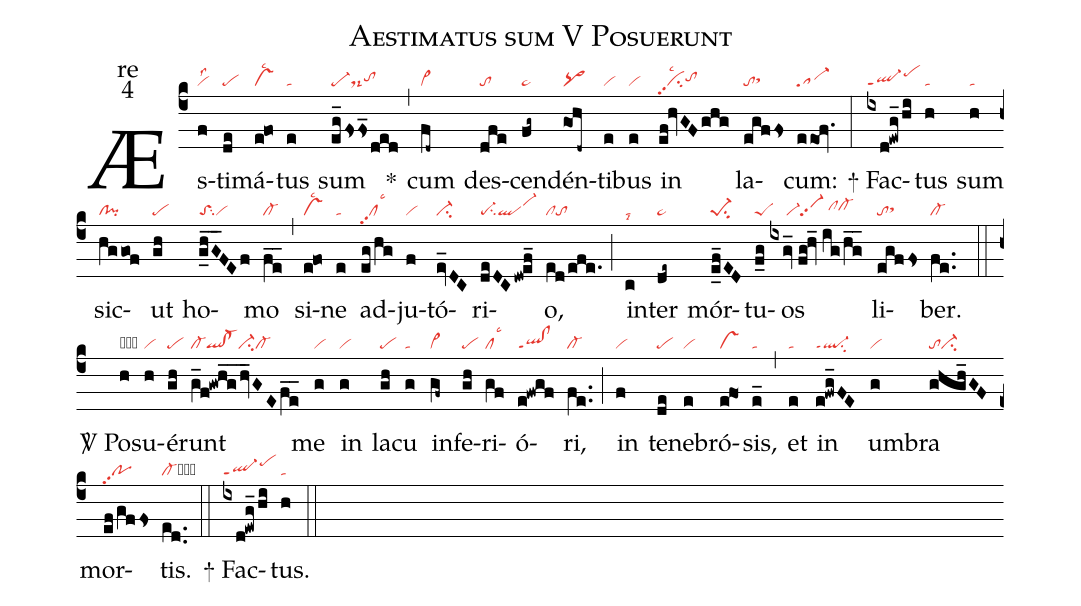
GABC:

name:Aestimatus sum V Posuerunt;
office-part:re;
mode:4;
nabc-lines:1;
%%
(c4) Æs(f|vilss2)ti(de|pe)má(e@fo|vslsc2)tus(e|ta) sum(eg_fsfs_ded|pe-ds-tohh) <sp>*</sp>(,) cum(fd~|vi>) des(dfe|to)cen(fg~|pe~)dén(go@hd~|pq>)ti(e|vi)bus(e|vi) in(ef!hvGFghg|cipp2lsc2tohh) la(egffs|tosthh)cum:(eeof.|sa-) (:)

<sp>+</sp> Fac(ixd!ewg_/hi|ql-ppt1pehj)tus(h|ta) sum(h|ta) sic(hggof|cl!pi)ut(gh|pe) ho(g_hG__FEf|toSsu2vi)mo(fe__|cl-) (,) si(e@fo|vslsc2)ne(e|ta) ad(eg/hg|clpp2lsc3)ju(f|vi)tó(ev_DC|ci-)ri(deDC/dw!ef_|pe-su2qlvi-hj)o,(ed/efe.|clto) (;) in(c|talsi8)ter(de~|pe~) mór(e_f_ED|pe-1su2)tu(f_g|peS)os(ixgv_//fg!hv_//ig/hg__|/////vi-vi-pp2/clhhcl-hh) li(egffs|tosthh)ber.(fe..|cl-) (::)

<sp>V/</sp> Po(h|obvi)su(h|vi)é(gh|pe)runt(g_f!gwhg__hv_GEfe__|cl-ql!cl-ci-cl-) me(g|vi) in(g|vi) la(gh|pe)cu(g|ta) in(gf~|vi>)fe(gh|pe)ri(gf|cllsc3)ó(e!fwgf|ql!clppt1)ri,(fe..|cl-) (;) in(f|vi) te(de|pe)ne(e|vi)bró(e!fo1|vs)sis,(e_|ta) (,) et(e|ta) in(e!fwg_FE|ql-ppt1su2) um(g|vi)bra(ghgh_GF|toci-) mor(ef/gffs|popp2)tis.(ed..|cl-cb) (::)

<sp>+</sp> Fac(ixd!ewg_/hi|ql-ppt1pehj)tus.(h|ta) (::)
